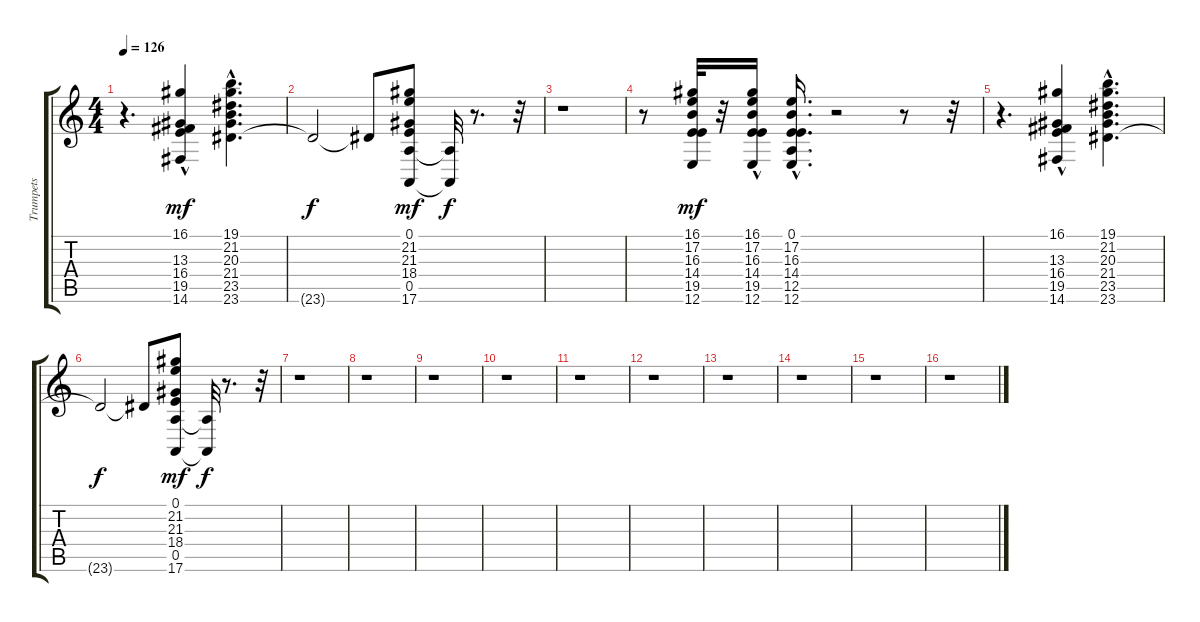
\track ("Trumpets" "Trumpets") {instrument trumpet}
\staff {score tabs}
\tuning (E4 B3 G3 D3 A2 E2) {hide}
\ts (4 4)
\tempo 126
\clef g2
\ks c
r.4{d dy f} (16.1 13.3 16.4 19.5{hac} 14.6).4{dy mf} (19.1 21.2 20.3 21.4 23.5 23.6{hac}).4{d} |
23.6{t}.2{dy f} 23.6{t}.8 (0.1 21.2 21.3 18.4 0.5 17.6).8{dy mf} (0.5{t} 17.6{t}).32{dy f} r.8{d} r.32 |
r.1 |
r.8 (16.1 17.2 16.3 14.4 19.5 12.6).32{dy mf} r.32 (16.1{hac} 17.2 16.3 14.4 19.5 12.6).16 (0.1{hac} 17.2{hac} 16.3{hac} 14.4{hac} 12.5 12.6{hac}).16{d} r.2 r.8 r.32 |
r.4{d} (16.1 13.3 16.4 19.5{hac} 14.6).4 (19.1 21.2 20.3 21.4 23.5 23.6{hac}).4{d} |
23.6{t}.2{dy f} 23.6{t}.8 (0.1 21.2 21.3 18.4 0.5 17.6).8{dy mf} (0.5{t} 17.6{t}).32{dy f} r.8{d} r.32 |
r.1 |
r.1 |
r.1 |
r.1 |
r.1 |
r.1 |
r.1 |
r.1 |
r.1 |
r.1
